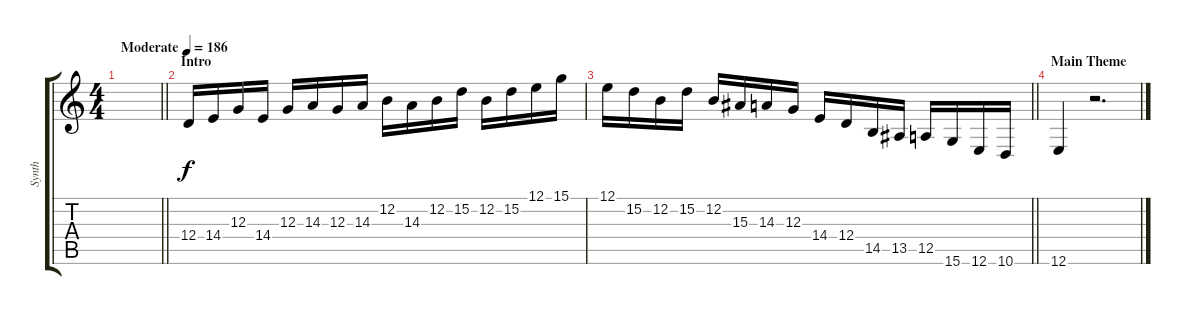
\track ("Synth" "Synth") {instrument lead2sawtooth}
\staff {score tabs}
\tuning (E4 B3 G3 D3 A2 E2) {hide}
\ts (4 4)
\tempo (186 "Moderate")
\clef g2
\barLineRight lightlight
\ks c
|
\section ("" "Intro")
12.4.16 14.4.16 12.3.16 14.4.16 12.3.16 14.3.16 12.3.16 14.3.16 12.2.16 14.3.16 12.2.16 15.2.16 12.2.16 15.2.16 12.1.16 15.1.16 |
\barLineRight lightlight
12.1.16 15.2.16 12.2.16 15.2.16 12.2.16 15.3.16 14.3.16 12.3.16 14.4.16 12.4.16 14.5.16 13.5.16 12.5.16 15.6.16 12.6.16 10.6.16 |
\section ("" "Main Theme")
12.6.4 r.2{d}
